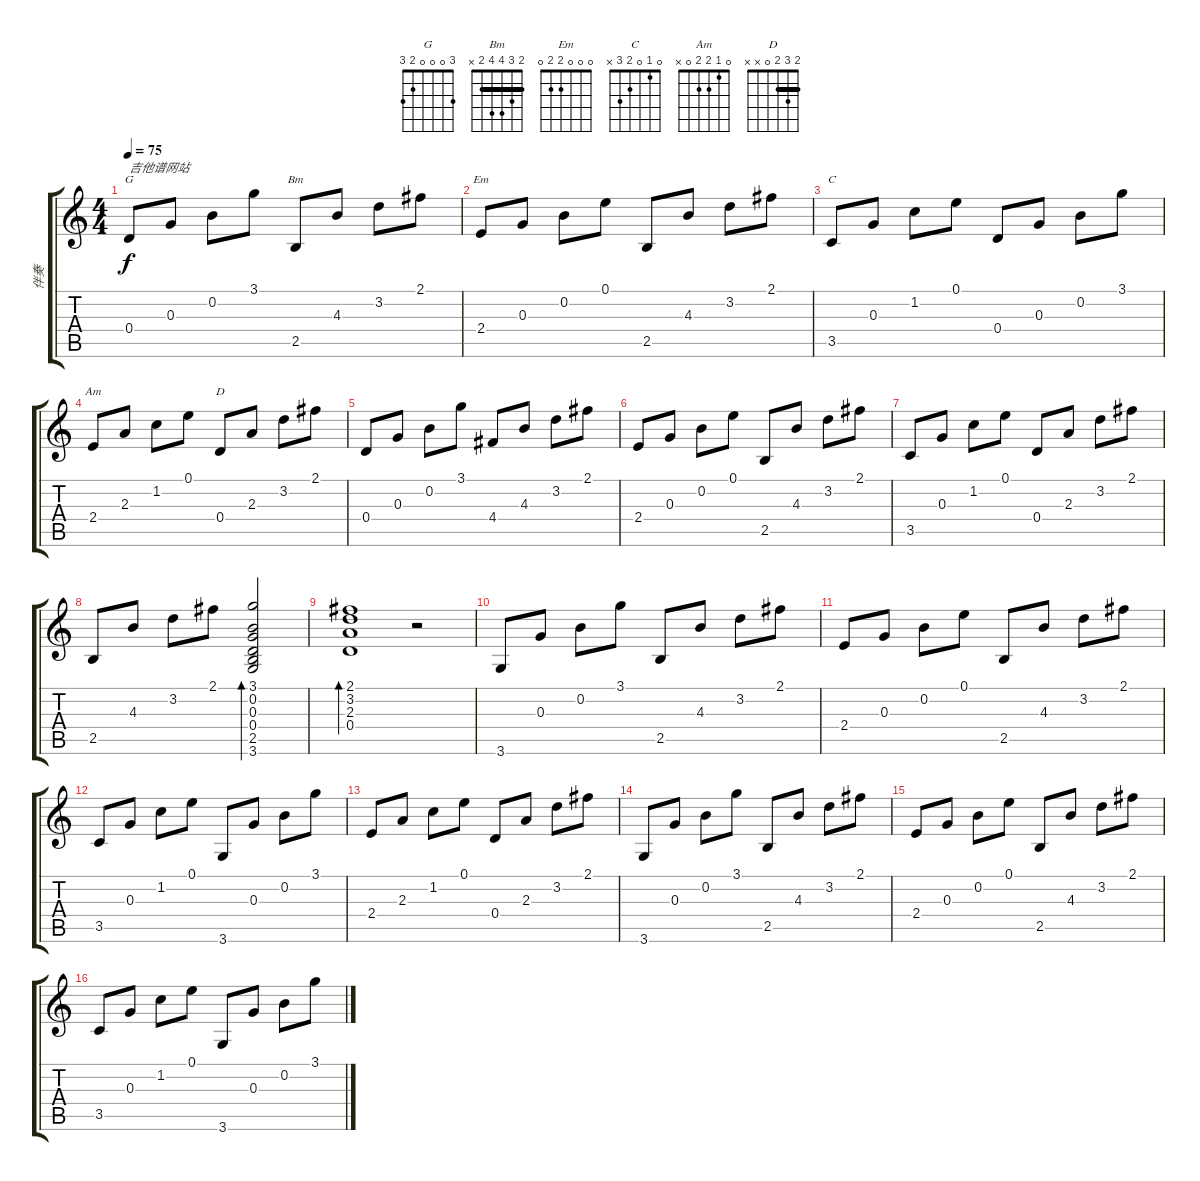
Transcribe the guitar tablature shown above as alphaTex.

\track ("伴奏" "伴奏") {instrument electricguitarjazz}
\staff {score tabs}
\tuning (E4 B3 G3 D3 A2 E2) {hide}
\chord ("G" 3 0 0 0 2 3)
\chord ("Bm" 2 3 4 4 2 x) {barre 2}
\chord ("Em" 0 0 0 2 2 0)
\chord ("C" 0 1 0 2 3 x)
\chord ("Am" 0 1 2 2 0 x)
\chord ("D" 2 3 2 0 x x) {barre 2}
\ts (4 4)
\tempo 75
\clef g2
\ks c
0.4.8{ch "G" txt "吉他谱网站" dy f instrument electricguitarjazz} 0.3.8 0.2.8 3.1.8 2.5.8{ch "Bm"} 4.3.8 3.2.8 2.1.8 |
2.4.8{ch "Em"} 0.3.8 0.2.8 0.1.8 2.5.8 4.3.8 3.2.8 2.1.8 |
3.5.8{ch "C"} 0.3.8 1.2.8 0.1.8 0.4.8 0.3.8 0.2.8 3.1.8 |
2.4.8{ch "Am"} 2.3.8 1.2.8 0.1.8 0.4.8{ch "D"} 2.3.8 3.2.8 2.1.8 |
0.4.8 0.3.8 0.2.8 3.1.8 4.4.8 4.3.8 3.2.8 2.1.8 |
2.4.8 0.3.8 0.2.8 0.1.8 2.5.8 4.3.8 3.2.8 2.1.8 |
3.5.8 0.3.8 1.2.8 0.1.8 0.4.8 2.3.8 3.2.8 2.1.8 |
2.5.8 4.3.8 3.2.8 2.1.8 (3.1 0.2 0.3 0.4 2.5 3.6).2{bd 240} |
(2.1 3.2 2.3 0.4).1{bd 240} r.2 |
3.6.8 0.3.8 0.2.8 3.1.8 2.5.8 4.3.8 3.2.8 2.1.8 |
2.4.8 0.3.8 0.2.8 0.1.8 2.5.8 4.3.8 3.2.8 2.1.8 |
3.5.8 0.3.8 1.2.8 0.1.8 3.6.8 0.3.8 0.2.8 3.1.8 |
2.4.8 2.3.8 1.2.8 0.1.8 0.4.8 2.3.8 3.2.8 2.1.8 |
3.6.8 0.3.8 0.2.8 3.1.8 2.5.8 4.3.8 3.2.8 2.1.8 |
2.4.8 0.3.8 0.2.8 0.1.8 2.5.8 4.3.8 3.2.8 2.1.8 |
3.5.8 0.3.8 1.2.8 0.1.8 3.6.8 0.3.8 0.2.8 3.1.8
